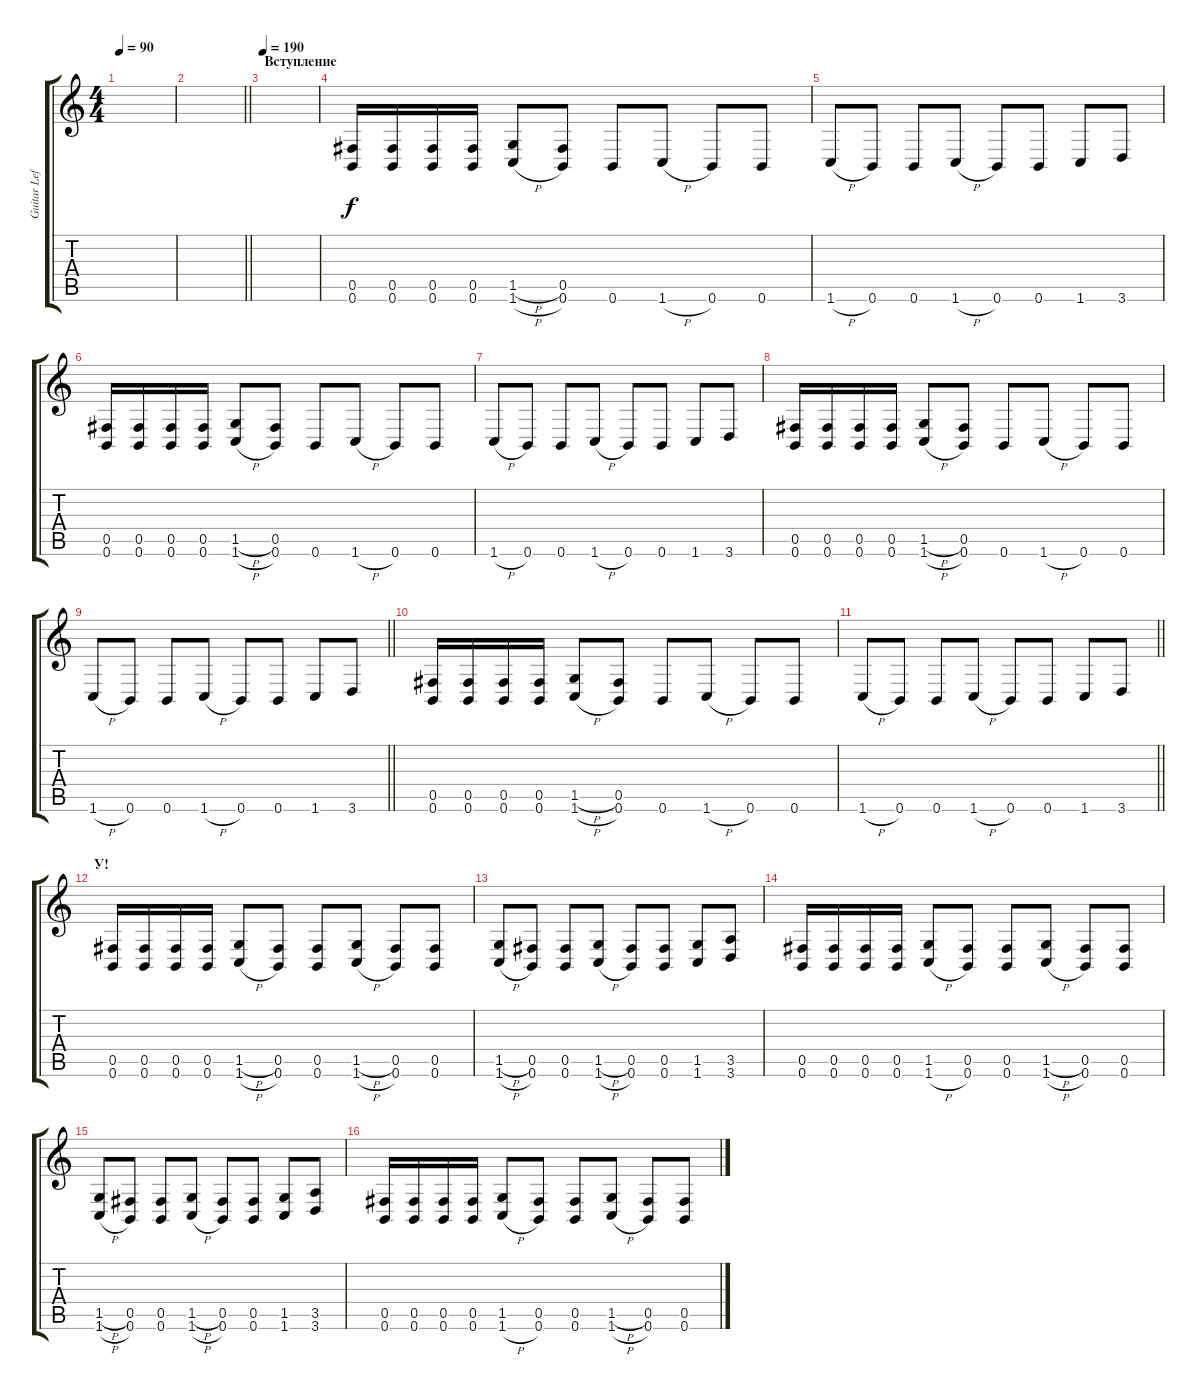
\track ("Guitar Left" "Guitar Lef") {instrument distortionguitar}
\staff {score tabs}
\tuning (Db4 Ab3 E3 B2 Gb2 B1) {hide}
\ts (4 4)
\tempo 90
\clef g2
\ks c
|
\barLineRight lightlight
|
\section ("" "Вступление")
\tempo 190
|
(0.5 0.6).16 (0.5 0.6).16 (0.5 0.6).16 (0.5 0.6).16 (1.5{h} 1.6{h}).8 (0.5 0.6).8 0.6.8 1.6{h}.8 0.6.8 0.6.8 |
1.6{h}.8 0.6.8 0.6.8 1.6{h}.8 0.6.8 0.6.8 1.6.8 3.6.8 |
(0.5 0.6).16 (0.5 0.6).16 (0.5 0.6).16 (0.5 0.6).16 (1.5{h} 1.6{h}).8 (0.5 0.6).8 0.6.8 1.6{h}.8 0.6.8 0.6.8 |
1.6{h}.8 0.6.8 0.6.8 1.6{h}.8 0.6.8 0.6.8 1.6.8 3.6.8 |
(0.5 0.6).16 (0.5 0.6).16 (0.5 0.6).16 (0.5 0.6).16 (1.5{h} 1.6{h}).8 (0.5 0.6).8 0.6.8 1.6{h}.8 0.6.8 0.6.8 |
\barLineRight lightlight
1.6{h}.8 0.6.8 0.6.8 1.6{h}.8 0.6.8 0.6.8 1.6.8 3.6.8 |
\section ("" "")
(0.5 0.6).16 (0.5 0.6).16 (0.5 0.6).16 (0.5 0.6).16 (1.5{h} 1.6{h}).8 (0.5 0.6).8 0.6.8 1.6{h}.8 0.6.8 0.6.8 |
\barLineRight lightlight
1.6{h}.8 0.6.8 0.6.8 1.6{h}.8 0.6.8 0.6.8 1.6.8 3.6.8 |
\section ("" "У!")
(0.5 0.6).16 (0.5 0.6).16 (0.5 0.6).16 (0.5 0.6).16 (1.5{h} 1.6{h}).8 (0.5 0.6).8 (0.5 0.6).8 (1.5{h} 1.6{h}).8 (0.5 0.6).8 (0.5 0.6).8 |
(1.5{h} 1.6{h}).8 (0.5 0.6).8 (0.5 0.6).8 (1.5{h} 1.6{h}).8 (0.5 0.6).8 (0.5 0.6).8 (1.5 1.6).8 (3.5 3.6).8 |
(0.5 0.6).16 (0.5 0.6).16 (0.5 0.6).16 (0.5 0.6).16 (1.5 1.6{h}).8 (0.5 0.6).8 (0.5 0.6).8 (1.5{h} 1.6{h}).8 (0.5 0.6).8 (0.5 0.6).8 |
(1.5{h} 1.6{h}).8 (0.5 0.6).8 (0.5 0.6).8 (1.5{h} 1.6{h}).8 (0.5 0.6).8 (0.5 0.6).8 (1.5 1.6).8 (3.5 3.6).8 |
(0.5 0.6).16 (0.5 0.6).16 (0.5 0.6).16 (0.5 0.6).16 (1.5 1.6{h}).8 (0.5 0.6).8 (0.5 0.6).8 (1.5{h} 1.6{h}).8 (0.5 0.6).8 (0.5 0.6).8
